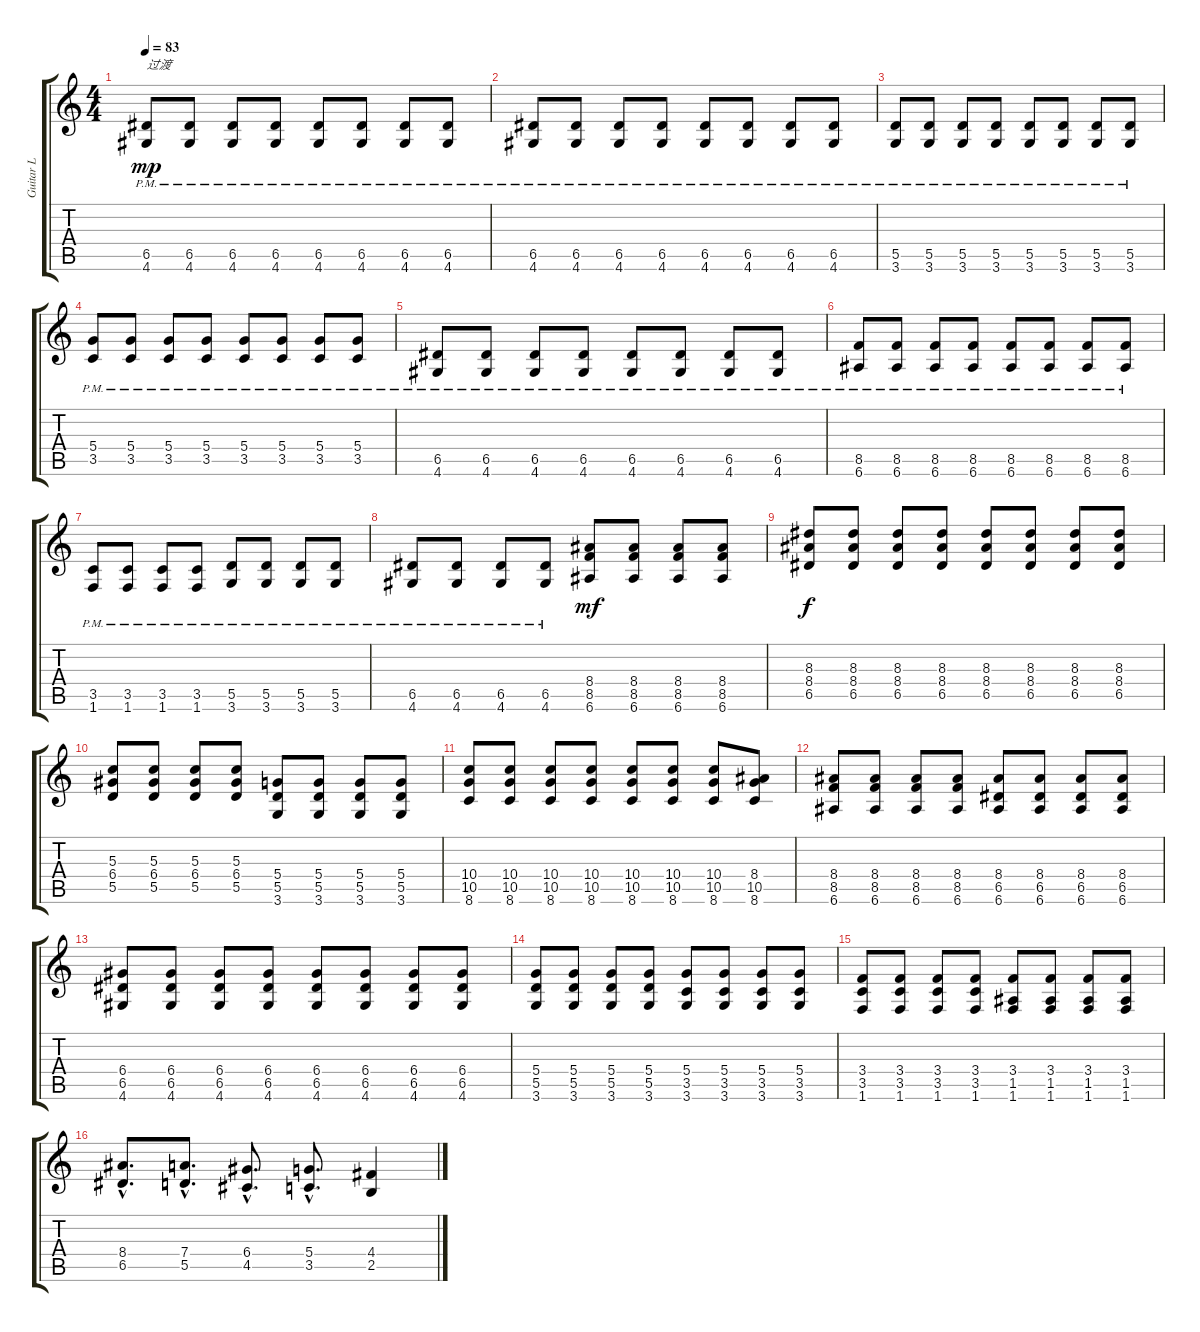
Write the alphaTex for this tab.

\track ("Guitar L" "Guitar L") {instrument overdrivenguitar}
\staff {score tabs}
\tuning (E4 B3 G3 D3 A2 E2) {hide}
\ts (4 4)
\tempo 83
\clef g2
\ks c
(6.5{pm} 4.6{pm}).8{txt "过渡" dy mp} (6.5{pm} 4.6{pm}).8 (6.5{pm} 4.6{pm}).8 (6.5{pm} 4.6{pm}).8 (6.5{pm} 4.6{pm}).8 (6.5{pm} 4.6{pm}).8 (6.5{pm} 4.6{pm}).8 (6.5{pm} 4.6{pm}).8 |
(6.5{pm} 4.6{pm}).8 (6.5{pm} 4.6{pm}).8 (6.5{pm} 4.6{pm}).8 (6.5{pm} 4.6{pm}).8 (6.5{pm} 4.6{pm}).8 (6.5{pm} 4.6{pm}).8 (6.5{pm} 4.6{pm}).8 (6.5{pm} 4.6{pm}).8 |
(5.5{pm} 3.6{pm}).8 (5.5{pm} 3.6{pm}).8 (5.5{pm} 3.6{pm}).8 (5.5{pm} 3.6{pm}).8 (5.5{pm} 3.6{pm}).8 (5.5{pm} 3.6{pm}).8 (5.5{pm} 3.6{pm}).8 (5.5{pm} 3.6{pm}).8 |
(5.4{pm} 3.5{pm}).8 (5.4{pm} 3.5{pm}).8 (5.4{pm} 3.5{pm}).8 (5.4{pm} 3.5{pm}).8 (5.4{pm} 3.5{pm}).8 (5.4{pm} 3.5{pm}).8 (5.4{pm} 3.5{pm}).8 (5.4{pm} 3.5{pm}).8 |
(6.5{pm} 4.6{pm}).8 (6.5{pm} 4.6{pm}).8 (6.5{pm} 4.6{pm}).8 (6.5{pm} 4.6{pm}).8 (6.5{pm} 4.6{pm}).8 (6.5{pm} 4.6{pm}).8 (6.5{pm} 4.6{pm}).8 (6.5{pm} 4.6{pm}).8 |
(8.5{pm} 6.6{pm}).8 (8.5{pm} 6.6{pm}).8 (8.5{pm} 6.6{pm}).8 (8.5{pm} 6.6{pm}).8 (8.5{pm} 6.6{pm}).8 (8.5{pm} 6.6{pm}).8 (8.5{pm} 6.6{pm}).8 (8.5{pm} 6.6{pm}).8 |
(3.5{pm} 1.6{pm}).8 (3.5{pm} 1.6{pm}).8 (3.5{pm} 1.6{pm}).8 (3.5{pm} 1.6{pm}).8 (5.5{pm} 3.6{pm}).8 (5.5{pm} 3.6{pm}).8 (5.5{pm} 3.6{pm}).8 (5.5{pm} 3.6{pm}).8 |
(6.5{pm} 4.6{pm}).8 (6.5{pm} 4.6{pm}).8 (6.5{pm} 4.6{pm}).8 (6.5{pm} 4.6{pm}).8 (8.4 8.5 6.6).8{dy mf} (8.4 8.5 6.6).8 (8.4 8.5 6.6).8 (8.4 8.5 6.6).8 |
(8.3 8.4 6.5).8{dy f} (8.3 8.4 6.5).8 (8.3 8.4 6.5).8 (8.3 8.4 6.5).8 (8.3 8.4 6.5).8 (8.3 8.4 6.5).8 (8.3 8.4 6.5).8 (8.3 8.4 6.5).8 |
(5.3 6.4 5.5).8 (5.3 6.4 5.5).8 (5.3 6.4 5.5).8 (5.3 6.4 5.5).8 (5.4 5.5 3.6).8 (5.4 5.5 3.6).8 (5.4 5.5 3.6).8 (5.4 5.5 3.6).8 |
(10.4 10.5 8.6).8 (10.4 10.5 8.6).8 (10.4 10.5 8.6).8 (10.4 10.5 8.6).8 (10.4 10.5 8.6).8 (10.4 10.5 8.6).8 (10.4 10.5 8.6).8 (8.4 10.5 8.6).8 |
(8.4 8.5 6.6).8 (8.4 8.5 6.6).8 (8.4 8.5 6.6).8 (8.4 8.5 6.6).8 (8.4 6.5 6.6).8 (8.4 6.5 6.6).8 (8.4 6.5 6.6).8 (8.4 6.5 6.6).8 |
(6.4 6.5 4.6).8 (6.4 6.5 4.6).8 (6.4 6.5 4.6).8 (6.4 6.5 4.6).8 (6.4 6.5 4.6).8 (6.4 6.5 4.6).8 (6.4 6.5 4.6).8 (6.4 6.5 4.6).8 |
(5.4 5.5 3.6).8 (5.4 5.5 3.6).8 (5.4 5.5 3.6).8 (5.4 5.5 3.6).8 (5.4 3.5 3.6).8 (5.4 3.5 3.6).8 (5.4 3.5 3.6).8 (5.4 3.5 3.6).8 |
(3.4 3.5 1.6).8 (3.4 3.5 1.6).8 (3.4 3.5 1.6).8 (3.4 3.5 1.6).8 (3.4 1.5 1.6).8 (3.4 1.5 1.6).8 (3.4 1.5 1.6).8 (3.4 1.5 1.6).8 |
(8.4{hac} 6.5{hac}).8{d} (7.4{hac} 5.5{hac}).8{d} (6.4{hac} 4.5{hac}).8{d} (5.4{hac} 3.5{hac}).8{d} (4.4 2.5).4
